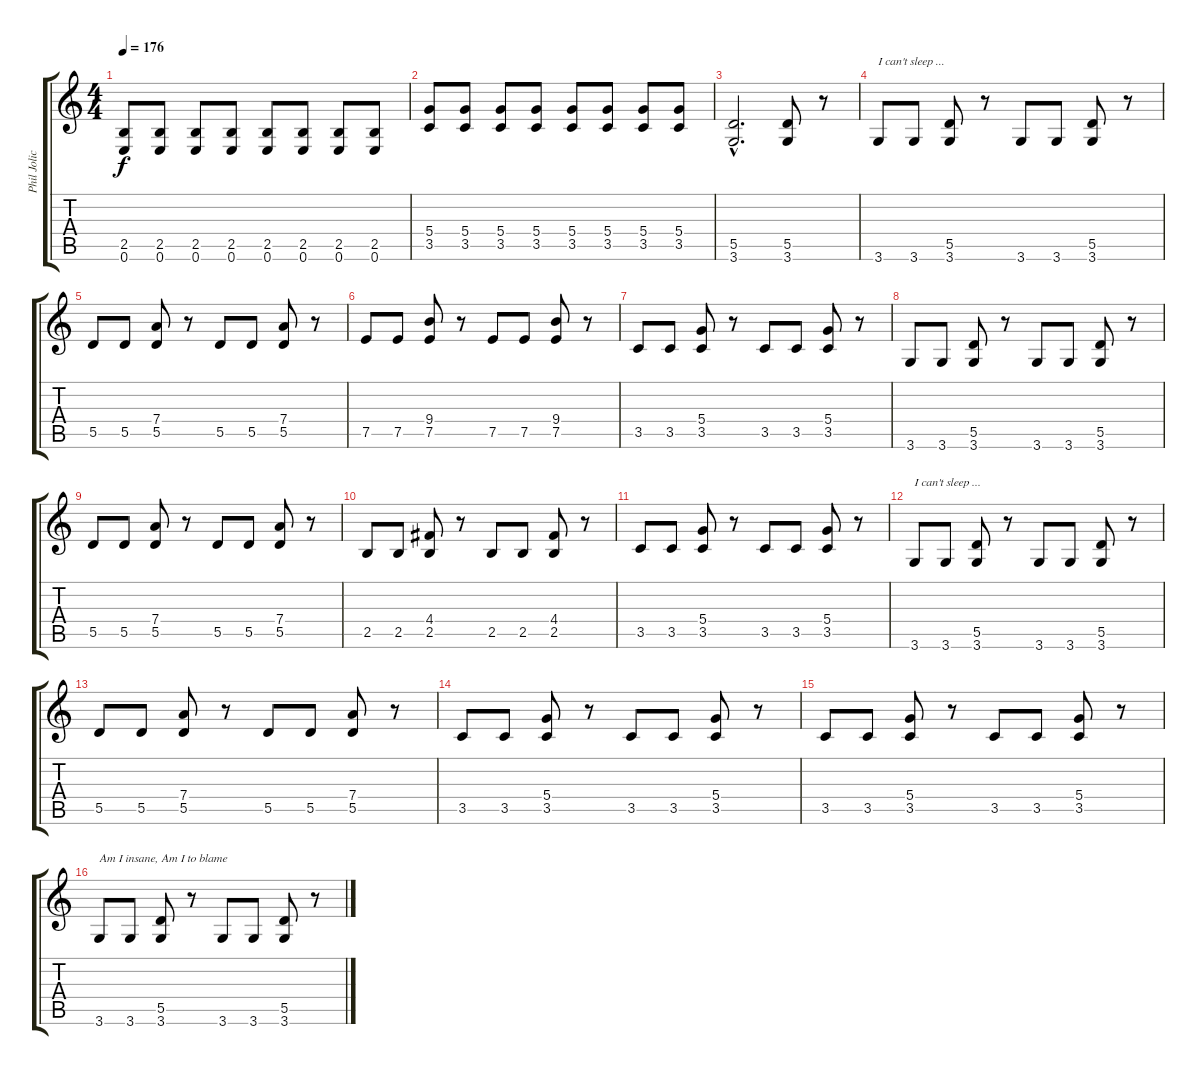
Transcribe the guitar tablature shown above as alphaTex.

\track ("Phil Jolicoeur  (Guitare)" "Phil Jolic") {instrument distortionguitar}
\staff {score tabs}
\tuning (E4 B3 G3 D3 A2 E2) {hide}
\ts (4 4)
\tempo 176
\clef g2
\ks c
(2.5 0.6).8{dy f} (2.5 0.6).8 (2.5 0.6).8 (2.5 0.6).8 (2.5 0.6).8 (2.5 0.6).8 (2.5 0.6).8 (2.5 0.6).8 |
(5.4 3.5).8 (5.4 3.5).8 (5.4 3.5).8 (5.4 3.5).8 (5.4 3.5).8 (5.4 3.5).8 (5.4 3.5).8 (5.4 3.5).8 |
(5.5{hac} 3.6{hac}).2{d} (5.5 3.6).8 r.8 |
3.6.8{txt "I can't sleep ..."} 3.6.8 (5.5 3.6).8 r.8 3.6.8 3.6.8 (5.5 3.6).8 r.8 |
5.5.8 5.5.8 (7.4 5.5).8 r.8 5.5.8 5.5.8 (7.4 5.5).8 r.8 |
7.5.8 7.5.8 (9.4 7.5).8 r.8 7.5.8 7.5.8 (9.4 7.5).8 r.8 |
3.5.8 3.5.8 (5.4 3.5).8 r.8 3.5.8 3.5.8 (5.4 3.5).8 r.8 |
3.6.8 3.6.8 (5.5 3.6).8 r.8 3.6.8 3.6.8 (5.5 3.6).8 r.8 |
5.5.8 5.5.8 (7.4 5.5).8 r.8 5.5.8 5.5.8 (7.4 5.5).8 r.8 |
2.5.8 2.5.8 (4.4 2.5).8 r.8 2.5.8 2.5.8 (4.4 2.5).8 r.8 |
3.5.8 3.5.8 (5.4 3.5).8 r.8 3.5.8 3.5.8 (5.4 3.5).8 r.8 |
3.6.8{txt "I can't sleep ..."} 3.6.8 (5.5 3.6).8 r.8 3.6.8 3.6.8 (5.5 3.6).8 r.8 |
5.5.8 5.5.8 (7.4 5.5).8 r.8 5.5.8 5.5.8 (7.4 5.5).8 r.8 |
3.5.8 3.5.8 (5.4 3.5).8 r.8 3.5.8 3.5.8 (5.4 3.5).8 r.8 |
3.5.8 3.5.8 (5.4 3.5).8 r.8 3.5.8 3.5.8 (5.4 3.5).8 r.8 |
3.6.8{txt "Am I insane, Am I to blame"} 3.6.8 (5.5 3.6).8 r.8 3.6.8 3.6.8 (5.5 3.6).8 r.8
